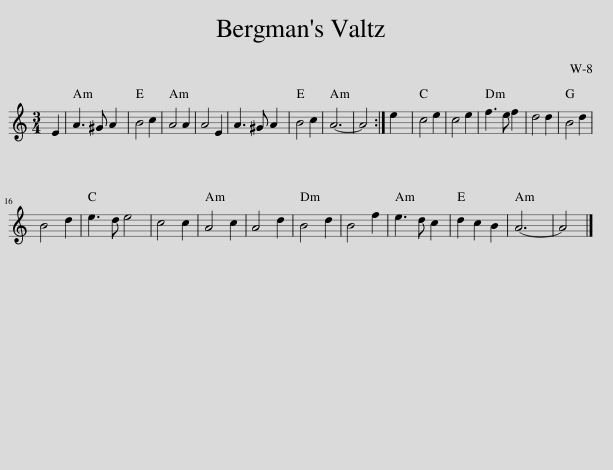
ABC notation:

X:1
L:1/8
M:3/4
I:linebreak $
K:C
V:1 treble
V:1
 E2 | A3 ^G A2 | B4 c2 | A4 A2 | A4 E2 | %5
 A3 ^G A2 | B4 c2 | A6- | A4 :| e2 | %10
 c4 e2 | c4 e2 | f3 e f2 | d4 d2 | B4 d2 |$ %15
 B4 d2 | e3 d e4 | c4 c2 | A4 c2 | A4 d2 | %20
 B4 d2 | B4 f2 | e3 d c2 | d2 c2 B2 | A6- | %25
 A4 |] %26
